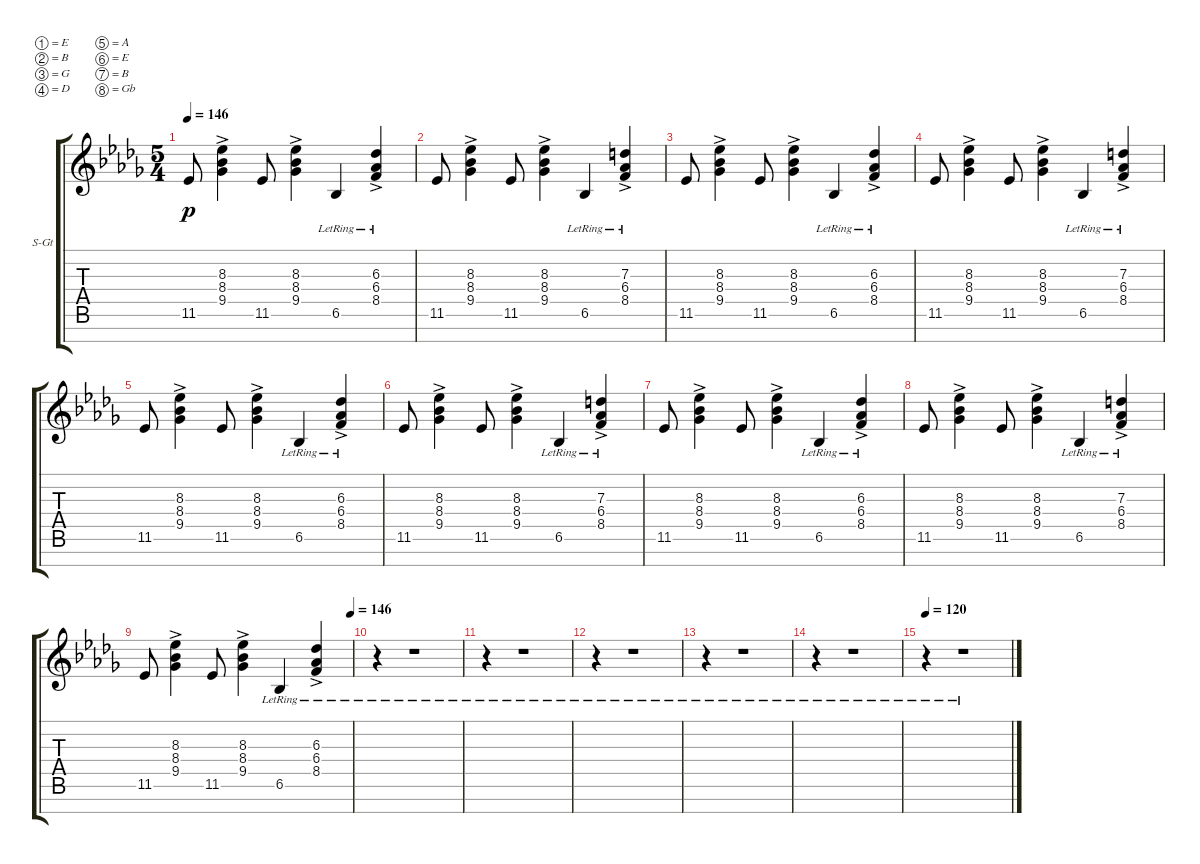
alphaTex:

\bracketExtendMode groupsimilarinstruments
\firstSystemTrackNameOrientation horizontal
\otherSystemsTrackNameOrientation horizontal
\track ("Kenny Barron Piano Rhythm" "S-Gt") {instrument electricgrandpiano}
\staff {score tabs}
\tuning (E4 B3 G3 D3 A2 E2 B1 Gb1)
\displaytranspose 12
\ts (5 4)
\tempo 146
\clef g2
\ks db
11.6.8{dy p} (8.3{ac} 8.4{ac} 9.5{ac}).4 11.6.8 (8.3{ac} 8.4{ac} 9.5{ac}).4 6.6{lr}.4 (6.3{ac lr} 6.4{ac lr} 8.5{ac lr}).4 |
11.6.8 (8.3{ac} 8.4{ac} 9.5{ac}).4 11.6.8 (8.3{ac} 8.4{ac} 9.5{ac}).4 6.6{lr}.4 (7.3{ac lr} 6.4{ac lr} 8.5{ac lr}).4 |
11.6.8 (8.3{ac} 8.4{ac} 9.5{ac}).4 11.6.8 (8.3{ac} 8.4{ac} 9.5{ac}).4 6.6{lr}.4 (6.3{ac lr} 6.4{ac lr} 8.5{ac lr}).4 |
11.6.8 (8.3{ac} 8.4{ac} 9.5{ac}).4 11.6.8 (8.3{ac} 8.4{ac} 9.5{ac}).4 6.6{lr}.4 (7.3{ac lr} 6.4{ac lr} 8.5{ac lr}).4 |
11.6.8 (8.3{ac} 8.4{ac} 9.5{ac}).4 11.6.8 (8.3{ac} 8.4{ac} 9.5{ac}).4 6.6{lr}.4 (6.3{ac lr} 6.4{ac lr} 8.5{ac lr}).4 |
11.6.8 (8.3{ac} 8.4{ac} 9.5{ac}).4 11.6.8 (8.3{ac} 8.4{ac} 9.5{ac}).4 6.6{lr}.4 (7.3{ac lr} 6.4{ac lr} 8.5{ac lr}).4 |
11.6.8 (8.3{ac} 8.4{ac} 9.5{ac}).4 11.6.8 (8.3{ac} 8.4{ac} 9.5{ac}).4 6.6{lr}.4 (6.3{ac lr} 6.4{ac lr} 8.5{ac lr}).4 |
11.6.8 (8.3{ac} 8.4{ac} 9.5{ac}).4 11.6.8 (8.3{ac} 8.4{ac} 9.5{ac}).4 6.6{lr}.4 (7.3{ac lr} 6.4{ac lr} 8.5{ac lr}).4 |
\tempo (146 0.99375)
11.6.8 (8.3{ac} 8.4{ac} 9.5{ac}).4 11.6.8 (8.3{ac} 8.4{ac} 9.5{ac}).4 6.6{lr}.4 (6.3{ac lr} 6.4{ac lr} 8.5{ac lr}).4 |
r.4 r.1 |
r.4 r.1 |
r.4 r.1 |
r.4 r.1 |
r.4 r.1 |
\tempo 120
r.4 r.1
